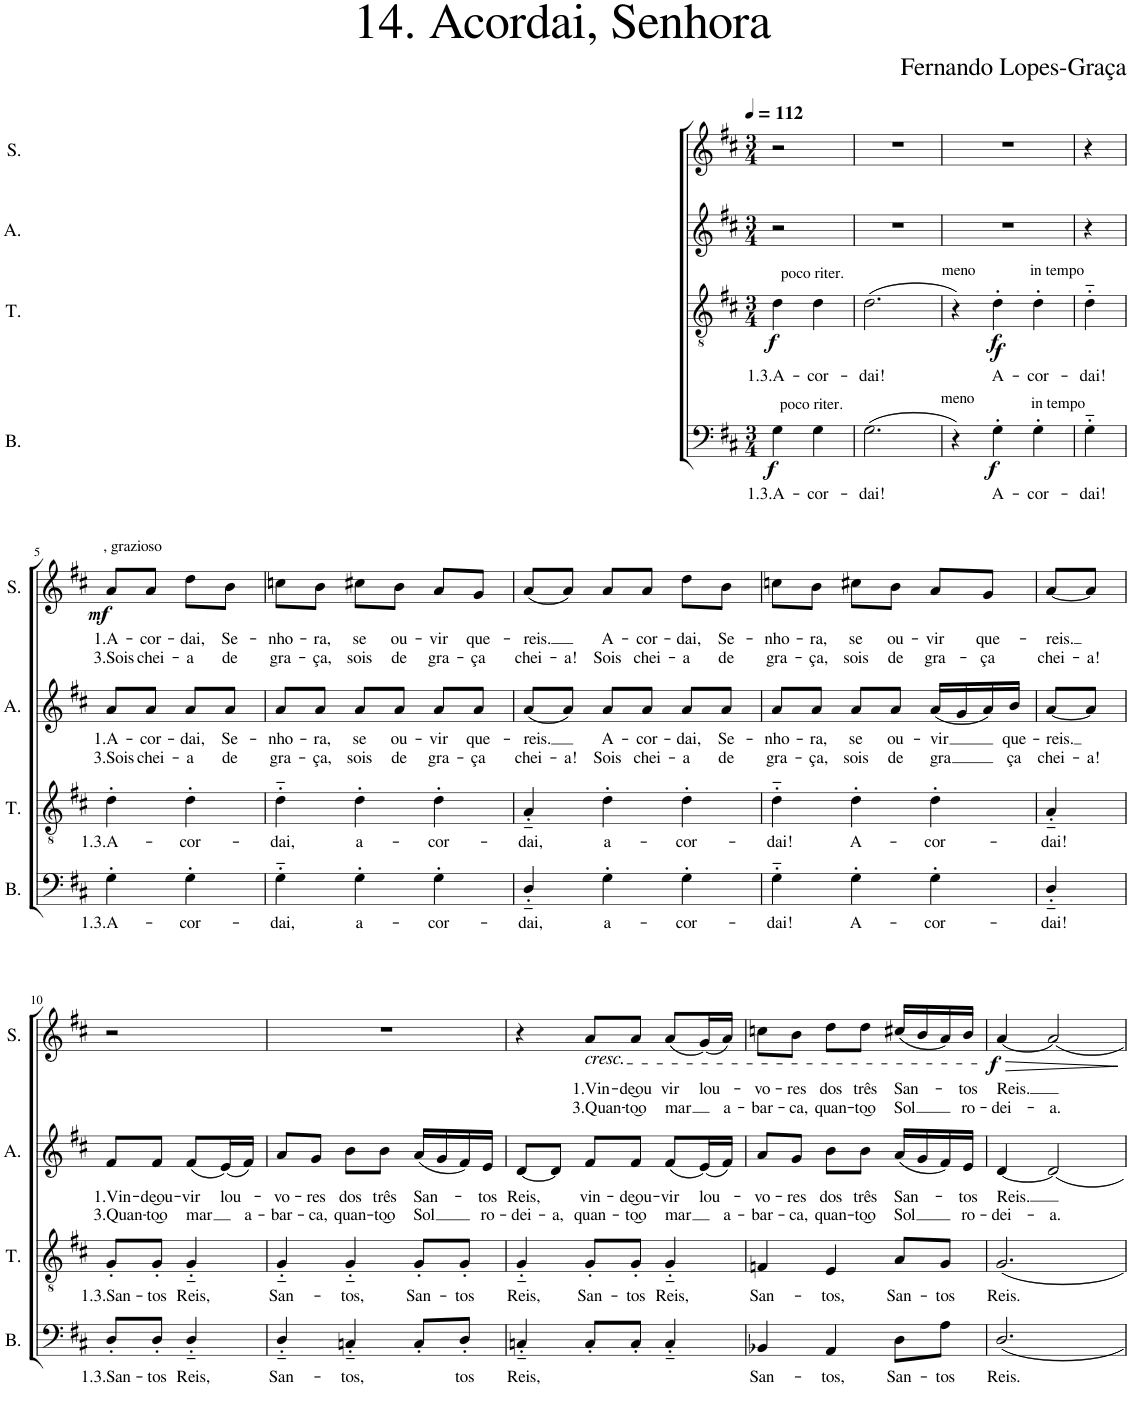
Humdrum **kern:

**kern	**text	**dynam	**kern	**text	**dynam	**kern	**text	**text	**kern	**text	**text	**dynam
*part4	*part4	*part4	*part3	*part3	*part3	*part2	*part2	*part2	*part1	*part1	*part1	*part1
*staff4	*staff4	*staff4	*staff3	*staff3	*staff3	*staff2	*staff2	*staff2	*staff1	*staff1	*staff1	*staff1
*I"B.	*	*	*I"T.	*	*	*I"A.	*	*	*I"S.	*	*	*
*I'B.	*	*	*I'T.	*	*	*I'A.	*	*	*I'S.	*	*	*
*clefF4	*	*	*clefGv2	*	*	*clefG2	*	*	*clefG2	*	*	*
*k[f#c#]	*	*	*k[f#c#]	*	*	*k[f#c#]	*	*	*k[f#c#]	*	*	*
*M3/4	*	*	*M3/4	*	*	*M3/4	*	*	*M3/4	*	*	*
*MM112	*	*	*MM112	*	*	*MM112	*	*	*MM112	*	*	*
=1	=1	=1	=1	=1	=1	=1	=1	=1	=1	=1	=1	=1
!	!	!	!LO:TX:a:t=poco riter.	!	!	!	!	!	!	!	!	!
!LO:TX:a:t=poco riter.	!	!	!	!	!	!	!	!	!	!	!	!
!	!LO:LY:b	!LO:DY:b	!	!LO:LY:b	!LO:DY:b	!	!	!	!	!	!	!
4G\	1.3.A-	f	4d\	1.3.A-	f	2r	.	.	2r	.	.	.
!	!LO:LY:b	!	!	!LO:LY:b	!	!	!	!	!	!	!	!
4G\	-cor-	.	4d\	-cor-	.	.	.	.	.	.	.	.
=2	=2	=2	=2	=2	=2	=2	=2	=2	=2	=2	=2	=2
!	!LO:LY:b	!	!	!LO:LY:b	!	!	!	!	!	!	!	!
(2.G\	-dai!	.	(2.d\	-dai!	.	2.r	.	.	2.r	.	.	.
=3	=3	=3	=3	=3	=3	=3	=3	=3	=3	=3	=3	=3
!	!	!	!LO:TX:a:t=meno	!	!	!	!	!	!	!	!	!
!LO:TX:a:t=meno	!	!	!	!	!	!	!	!	!	!	!	!
4r)	.	.	4r)	.	.	2.r	.	.	2.r	.	.	.
!	!LO:LY:b	!LO:DY:b	!	!LO:LY:b	!LO:DY:b	!	!	!	!	!	!	!
!	!	!	!	!	!LO:DY:n=1:b	!	!	!	!	!	!	!
4G'\	A-	f	4d'\	A-	f f	.	.	.	.	.	.	.
!	!	!	!LO:TX:a:t=in tempo	!	!	!	!	!	!	!	!	!
!LO:TX:a:t=in tempo	!	!	!	!	!	!	!	!	!	!	!	!
!	!LO:LY:b	!	!	!LO:LY:b	!	!	!	!	!	!	!	!
4G'\	-cor-	.	4d'\	-cor-	.	.	.	.	.	.	.	.
=4	=4	=4	=4	=4	=4	=4	=4	=4	=4	=4	=4	=4
!	!LO:LY:b	!	!	!LO:LY:b	!	!	!	!	!	!	!	!
4G'~\	-dai!	.	4d'~\	-dai!	.	4r	.	.	4r	.	.	.
!!LO:LB:g=z
=5	=5	=5	=5	=5	=5	=5	=5	=5	=5	=5	=5	=5
!	!	!	!	!	!	!	!	!	!LO:TX:a:t=, grazioso	!	!	!
!	!LO:LY:b	!	!	!LO:LY:b	!	!	!LO:LY:b	!LO:LY:b	!	!LO:LY:b	!LO:LY:b	!LO:DY:b
4G'\	1.3.A-	.	4d'\	1.3.A-	.	8a/L	1.A-	3.Sois	8a/L	1.A-	3.Sois	mf
!	!	!	!	!	!	!	!LO:LY:b	!LO:LY:b	!	!LO:LY:b	!LO:LY:b	!
.	.	.	.	.	.	8a/J	-cor-	chei-	8a/J	-cor-	chei-	.
!	!LO:LY:b	!	!	!LO:LY:b	!	!	!LO:LY:b	!LO:LY:b	!	!LO:LY:b	!LO:LY:b	!
4G'\	-cor-	.	4d'\	-cor-	.	8a/L	-dai,	-a	8dd\L	-dai,	-a	.
!	!	!	!	!	!	!	!LO:LY:b	!LO:LY:b	!	!LO:LY:b	!LO:LY:b	!
.	.	.	.	.	.	8a/J	Se-	de	8b\J	Se-	de	.
=6	=6	=6	=6	=6	=6	=6	=6	=6	=6	=6	=6	=6
!	!LO:LY:b	!	!	!LO:LY:b	!	!	!LO:LY:b	!LO:LY:b	!	!LO:LY:b	!LO:LY:b	!
4G'~\	-dai,	.	4d'~\	-dai,	.	8a/L	-nho-	gra-	8ccn\L	-nho-	gra-	.
!	!	!	!	!	!	!	!LO:LY:b	!LO:LY:b	!	!LO:LY:b	!LO:LY:b	!
.	.	.	.	.	.	8a/J	-ra,	-ça,	8b\J	-ra,	-ça,	.
!	!LO:LY:b	!	!	!LO:LY:b	!	!	!LO:LY:b	!LO:LY:b	!	!LO:LY:b	!LO:LY:b	!
4G'\	a-	.	4d'\	a-	.	8a/L	se	sois	8cc#X\L	se	sois	.
!	!	!	!	!	!	!	!LO:LY:b	!LO:LY:b	!	!LO:LY:b	!LO:LY:b	!
.	.	.	.	.	.	8a/J	ou-	de	8b\J	ou-	de	.
!	!LO:LY:b	!	!	!LO:LY:b	!	!	!LO:LY:b	!LO:LY:b	!	!LO:LY:b	!LO:LY:b	!
4G'\	-cor-	.	4d'\	-cor-	.	8a/L	-vir	gra-	8a/L	-vir	gra-	.
!	!	!	!	!	!	!	!LO:LY:b	!LO:LY:b	!	!LO:LY:b	!LO:LY:b	!
.	.	.	.	.	.	8a/J	que-	-ça	8g/J	que-	-ça	.
=7	=7	=7	=7	=7	=7	=7	=7	=7	=7	=7	=7	=7
!	!LO:LY:b	!	!	!LO:LY:b	!	!	!LO:LY:b	!LO:LY:b	!	!LO:LY:b	!LO:LY:b	!
4D'~/	-dai,	.	4A'~/	-dai,	.	(8a/L	-reis.	chei-	(8a/L	-reis.	chei-	.
!	!	!	!	!	!	!	!	!LO:LY:b	!	!	!LO:LY:b	!
.	.	.	.	.	.	8a/J)	.	-a!	8a/J)	.	-a!	.
!	!LO:LY:b	!	!	!LO:LY:b	!	!	!LO:LY:b	!LO:LY:b	!	!LO:LY:b	!LO:LY:b	!
4G'\	a-	.	4d'\	a-	.	8a/L	A-	Sois	8a/L	A-	Sois	.
!	!	!	!	!	!	!	!LO:LY:b	!LO:LY:b	!	!LO:LY:b	!LO:LY:b	!
.	.	.	.	.	.	8a/J	-cor-	chei-	8a/J	-cor-	chei-	.
!	!LO:LY:b	!	!	!LO:LY:b	!	!	!LO:LY:b	!LO:LY:b	!	!LO:LY:b	!LO:LY:b	!
4G'\	-cor-	.	4d'\	-cor-	.	8a/L	-dai,	-a	8dd\L	-dai,	-a	.
!	!	!	!	!	!	!	!LO:LY:b	!LO:LY:b	!	!LO:LY:b	!LO:LY:b	!
.	.	.	.	.	.	8a/J	Se-	de	8b\J	Se-	de	.
=8	=8	=8	=8	=8	=8	=8	=8	=8	=8	=8	=8	=8
!	!LO:LY:b	!	!	!LO:LY:b	!	!	!LO:LY:b	!LO:LY:b	!	!LO:LY:b	!LO:LY:b	!
4G'~\	-dai!	.	4d'~\	-dai!	.	8a/L	-nho-	gra-	8ccn\L	-nho-	gra-	.
!	!	!	!	!	!	!	!LO:LY:b	!LO:LY:b	!	!LO:LY:b	!LO:LY:b	!
.	.	.	.	.	.	8a/J	-ra,	-ça,	8b\J	-ra,	-ça,	.
!	!LO:LY:b	!	!	!LO:LY:b	!	!	!LO:LY:b	!LO:LY:b	!	!LO:LY:b	!LO:LY:b	!
4G'\	A-	.	4d'\	A-	.	8a/L	se	sois	8cc#X\L	se	sois	.
!	!	!	!	!	!	!	!LO:LY:b	!LO:LY:b	!	!LO:LY:b	!LO:LY:b	!
.	.	.	.	.	.	8a/J	ou-	de	8b\J	ou-	de	.
!	!LO:LY:b	!	!	!LO:LY:b	!	!	!LO:LY:b	!LO:LY:b	!	!LO:LY:b	!LO:LY:b	!
4G'\	-cor-	.	4d'\	-cor-	.	(16a/LL	-vir	gra	8a/L	-vir	gra-	.
.	.	.	.	.	.	16g/	.	.	.	.	.	.
!	!	!	!	!	!	!	!	!	!	!LO:LY:b	!LO:LY:b	!
.	.	.	.	.	.	16a/)	.	.	8g/J	que-	-ça	.
!	!	!	!	!	!	!	!LO:LY:b	!LO:LY:b	!	!	!	!
.	.	.	.	.	.	16b/JJ	que-	ça	.	.	.	.
=9	=9	=9	=9	=9	=9	=9	=9	=9	=9	=9	=9	=9
!	!LO:LY:b	!	!	!LO:LY:b	!	!	!LO:LY:b	!LO:LY:b	!	!LO:LY:b	!LO:LY:b	!
4D'~/	-dai!	.	4A'~/	-dai!	.	[8a/L	-reis.	chei-	[8a/L	-reis.	chei-	.
!	!	!	!	!	!	!	!	!LO:LY:b	!	!	!LO:LY:b	!
.	.	.	.	.	.	8a/J]	.	-a!	8a/J]	.	-a!	.
!!LO:LB:g=z
=10	=10	=10	=10	=10	=10	=10	=10	=10	=10	=10	=10	=10
!	!LO:LY:b	!	!	!LO:LY:b	!	!	!LO:LY:b	!LO:LY:b	!	!	!	!
8D'/L	1.3.San-	.	8G'/L	1.3.San-	.	8f#/L	1.Vin-	3.Quan-	2r	.	.	.
!	!LO:LY:b	!	!	!LO:LY:b	!	!	!LO:LY:b	!LO:LY:b	!	!	!	!
8D'/J	-tos	.	8G'/J	-tos	.	8f#/J	-de͜ou-	-to͜o	.	.	.	.
!	!LO:LY:b	!	!	!LO:LY:b	!	!	!LO:LY:b	!LO:LY:b	!	!	!	!
4D'~/	Reis,	.	4G'~/	Reis,	.	(8f#/L	-vir	mar	.	.	.	.
!	!	!	!	!	!	!	!LO:LY:b	!	!	!	!	!
.	.	.	.	.	.	(16e/L)	lou-	.	.	.	.	.
!	!	!	!	!	!	!	!	!LO:LY:b	!	!	!	!
.	.	.	.	.	.	16f#/JJ)	.	a-	.	.	.	.
=11	=11	=11	=11	=11	=11	=11	=11	=11	=11	=11	=11	=11
!	!LO:LY:b	!	!	!LO:LY:b	!	!	!LO:LY:b	!LO:LY:b	!	!	!	!
4D'~/	San-	.	4G'~/	San-	.	8a/L	-vo-	-bar-	2.r	.	.	.
!	!	!	!	!	!	!	!LO:LY:b	!LO:LY:b	!	!	!	!
.	.	.	.	.	.	8g/J	-res	-ca,	.	.	.	.
!	!LO:LY:b	!	!	!LO:LY:b	!	!	!LO:LY:b	!LO:LY:b	!	!	!	!
4Cn'~/	-tos,	.	4G'~/	-tos,	.	8b\L	dos	quan-	.	.	.	.
!	!	!	!	!	!	!	!LO:LY:b	!LO:LY:b	!	!	!	!
.	.	.	.	.	.	8b\J	três	-to͜o	.	.	.	.
!	!	!	!	!LO:LY:b	!	!	!LO:LY:b	!LO:LY:b	!	!	!	!
8C'/L	.	.	8G'/L	San-	.	(16a/LL	San-	Sol	.	.	.	.
.	.	.	.	.	.	16g/	.	.	.	.	.	.
!	!LO:LY:b	!	!	!LO:LY:b	!	!	!	!	!	!	!	!
8D'/J	-tos	.	8G'/J	-tos	.	16f#/)	.	.	.	.	.	.
!	!	!	!	!	!	!	!LO:LY:b	!LO:LY:b	!	!	!	!
.	.	.	.	.	.	16e/JJ	-tos	ro-	.	.	.	.
=12	=12	=12	=12	=12	=12	=12	=12	=12	=12	=12	=12	=12
!	!LO:LY:b	!	!	!LO:LY:b	!	!	!LO:LY:b	!LO:LY:b	!	!	!	!
4Cn'~/	Reis,	.	4G'~/	Reis,	.	[8d/L	Reis,	-dei-	4r	.	.	.
!	!	!	!	!	!	!	!	!LO:LY:b	!	!	!	!
.	.	.	.	.	.	8d/J]	.	-a,	.	.	.	.
!	!	!	!	!	!	!	!	!	!LO:TX:b:i:t=cresc.	!	!	!
!	!	!	!	!LO:LY:b	!	!	!LO:LY:b	!LO:LY:b	!	!LO:LY:b	!LO:LY:b	!
8C'/L	.	.	8G'/L	San-	.	8f#/L	vin-	quan-	8a/L	1.Vin-	3.Quan-	.
!	!	!	!	!LO:LY:b	!	!	!LO:LY:b	!LO:LY:b	!	!LO:LY:b	!LO:LY:b	!
8C'/J	.	.	8G'/J	-tos	.	8f#/J	-de͜ou-	-to͜o	8a/J	-de͜ou	-to͜o	.
!	!	!	!	!LO:LY:b	!	!	!LO:LY:b	!LO:LY:b	!	!LO:LY:b	!LO:LY:b	!
4C'~/	.	.	4G'~/	Reis,	.	(8f#/L	-vir	mar	(8a/L	vir	mar	.
!	!	!	!	!	!	!	!LO:LY:b	!	!	!LO:LY:b	!	!
.	.	.	.	.	.	(16e/L)	lou-	.	(16g/L)	lou-	.	.
!	!	!	!	!	!	!	!	!LO:LY:b	!	!	!LO:LY:b	!
.	.	.	.	.	.	16f#/JJ)	.	a-	16a/JJ)	.	a-	.
=13	=13	=13	=13	=13	=13	=13	=13	=13	=13	=13	=13	=13
!	!LO:LY:b	!	!	!LO:LY:b	!	!	!LO:LY:b	!LO:LY:b	!	!LO:LY:b	!LO:LY:b	!
4BB-X/	San-	.	4Fn/	San-	.	8a/L	-vo-	-bar-	8ccn\L	-vo-	-bar-	.
!	!	!	!	!	!	!	!LO:LY:b	!LO:LY:b	!	!LO:LY:b	!LO:LY:b	!
.	.	.	.	.	.	8g/J	-res	-ca,	8b\J	-res	-ca,	.
!	!LO:LY:b	!	!	!LO:LY:b	!	!	!LO:LY:b	!LO:LY:b	!	!LO:LY:b	!LO:LY:b	!
4AA/	-tos,	.	4E/	-tos,	.	8b\L	dos	quan-	8dd\L	dos	quan-	.
!	!	!	!	!	!	!	!LO:LY:b	!LO:LY:b	!	!LO:LY:b	!LO:LY:b	!
.	.	.	.	.	.	8b\J	três	-to͜o	8dd\J	três	-to͜o	.
!	!LO:LY:b	!	!	!LO:LY:b	!	!	!LO:LY:b	!LO:LY:b	!	!LO:LY:b	!LO:LY:b	!
8D\L	San-	.	8A/L	San-	.	(16a/LL	San-	Sol	(16cc#X/LL	San-	Sol	.
.	.	.	.	.	.	16g/	.	.	16b/	.	.	.
!	!LO:LY:b	!	!	!LO:LY:b	!	!	!	!	!	!	!	!
8A\J	-tos	.	8G/J	-tos	.	16f#/)	.	.	16a/)	.	.	.
!	!	!	!	!	!	!	!LO:LY:b	!LO:LY:b	!	!LO:LY:b	!LO:LY:b	!
.	.	.	.	.	.	16e/JJ	-tos	ro-	16b/JJ	-tos	ro-	.
=14	=14	=14	=14	=14	=14	=14	=14	=14	=14	=14	=14	=14
!	!LO:LY:b	!	!	!LO:LY:b	!	!	!LO:LY:b	!LO:LY:b	!	!LO:LY:b	!LO:LY:b	!LO:HP:b
!	!	!	!	!	!	!	!	!	!	!	!	!LO:DY:n=1:b
2.D/	Reis.	.	2.G/	Reis.	.	[4d/	Reis.	-dei-	[4a/	Reis.	-dei-	> f
!	!	!	!	!	!	!	!	!LO:LY:b	!	!	!LO:LY:b	!
.	.	.	.	.	.	2d/]	.	-a.	2a/]	.	-a.	.
.	.	.	.	.	.	.	.	.	.	.	.	]
=	=	=	=	=	=	=	=	=	=	=	=	=
*-	*-	*-	*-	*-	*-	*-	*-	*-	*-	*-	*-	*-
